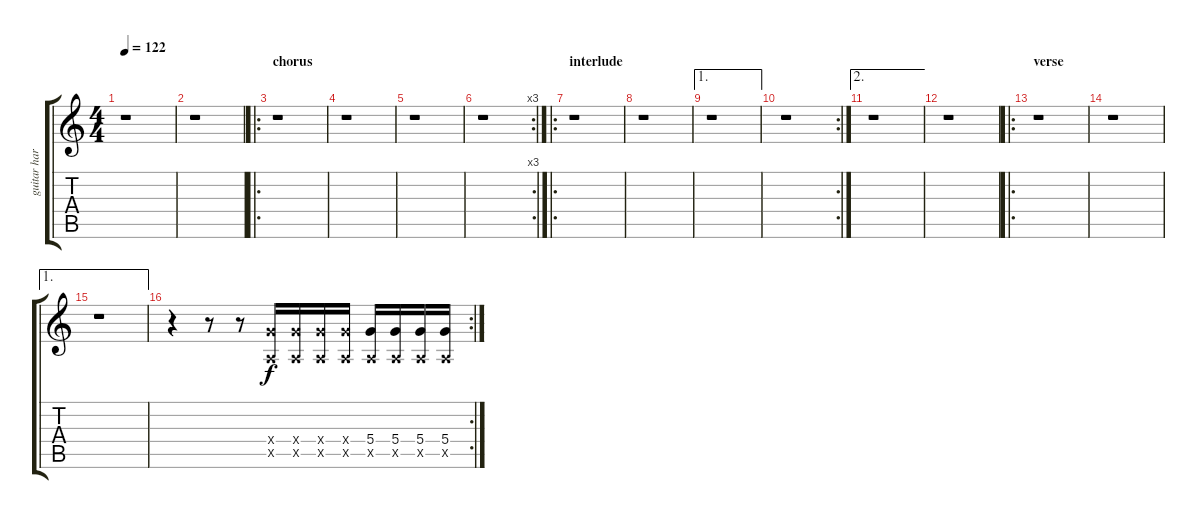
\track ("guitar harm" "guitar har") {instrument guitarharmonics}
\staff {score tabs}
\tuning (E4 B3 G3 D3 A2 E2) {hide}
\ts (4 4)
\tempo 122
\clef g2
\ks c
r.1{dy f} |
r.1 |
\ro
\section ("" "chorus")
r.1 |
r.1 |
r.1 |
\rc 3
r.1 |
\ro
\section ("" "interlude")
r.1 |
r.1 |
\ae 1
r.1 |
\rc 2
r.1 |
\ae 2
r.1 |
r.1 |
\ro
\section ("" "verse")
r.1 |
r.1 |
\ae 1
r.1 |
\rc 2
r.4 r.8 r.8 (5.4{x} 0.5{x}).16 (5.4{x} 0.5{x}).16 (5.4{x} 0.5{x}).16 (5.4{x} 0.5{x}).16 (5.4 0.5{x}).16 (5.4 0.5{x}).16 (5.4 0.5{x}).16 (5.4 0.5{x}).16
